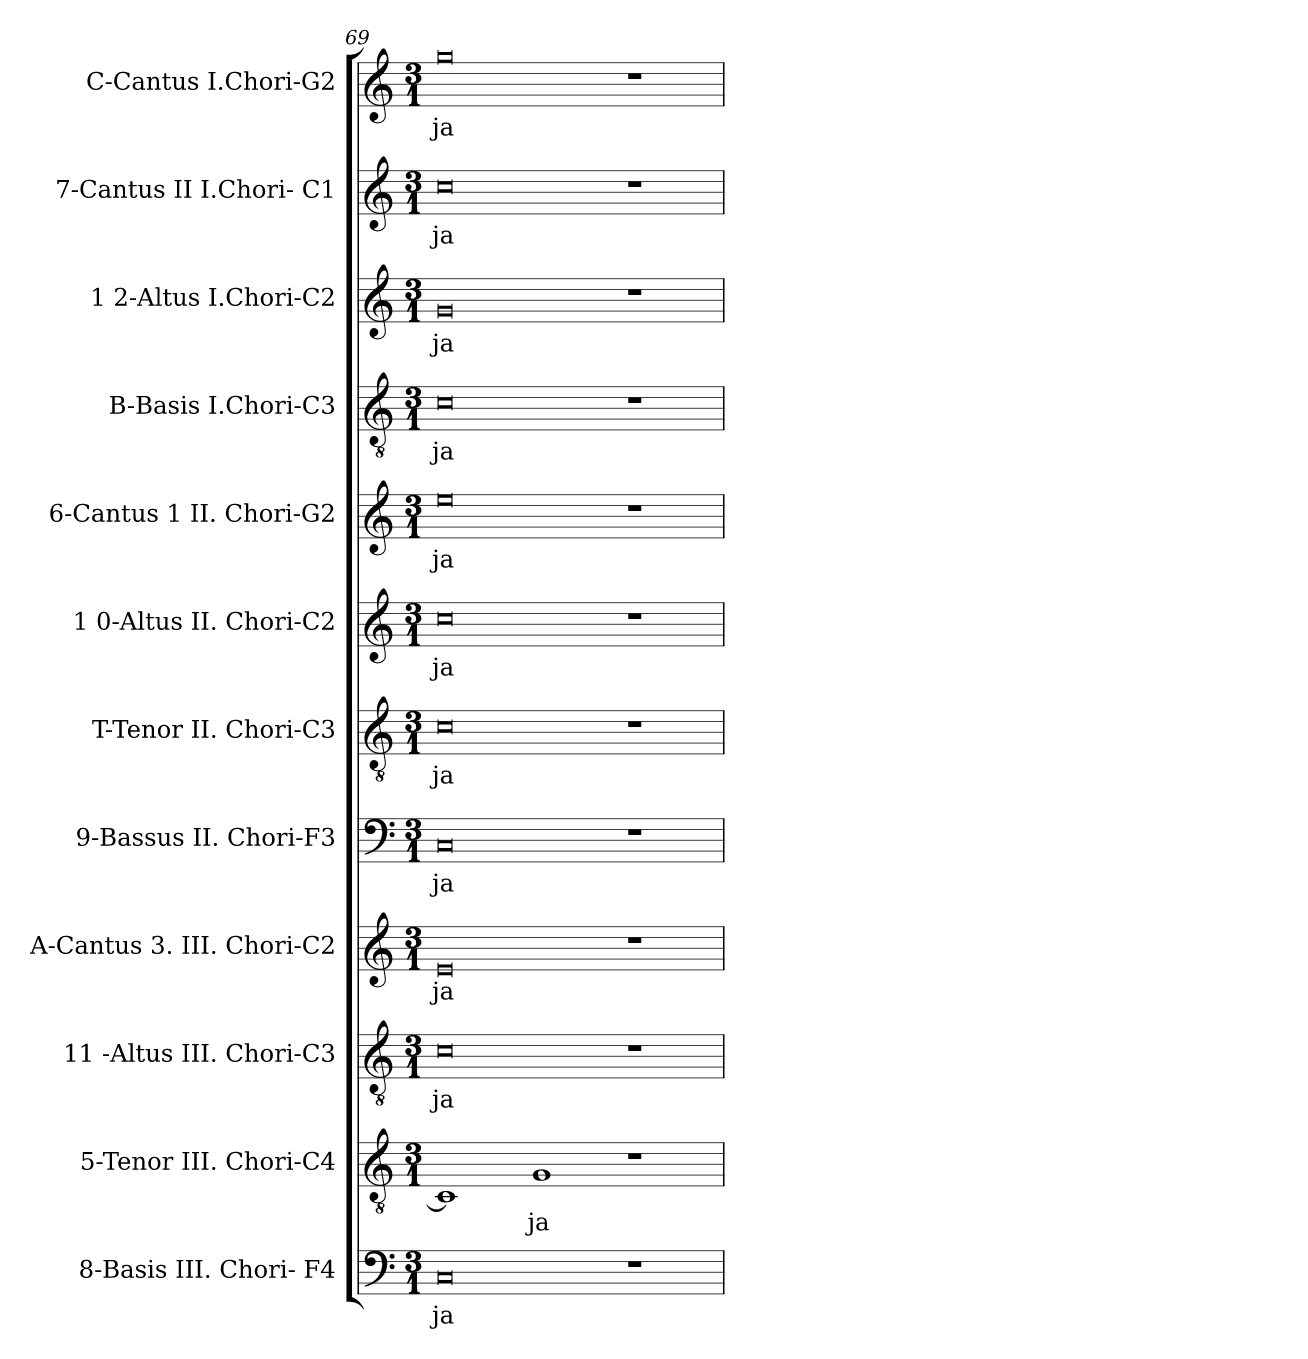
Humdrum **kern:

**kern	**text	**kern	**text	**kern	**text	**kern	**text	**kern	**text	**kern	**text	**kern	**text	**kern	**text	**kern	**text	**kern	**text	**kern	**text	**kern	**text
*part12	*part12	*part11	*part11	*part10	*part10	*part9	*part9	*part8	*part8	*part7	*part7	*part6	*part6	*part5	*part5	*part4	*part4	*part3	*part3	*part2	*part2	*part1	*part1
*staff12	*staff12	*staff11	*staff11	*staff10	*staff10	*staff9	*staff9	*staff8	*staff8	*staff7	*staff7	*staff6	*staff6	*staff5	*staff5	*staff4	*staff4	*staff3	*staff3	*staff2	*staff2	*staff1	*staff1
*I"8-Basis  III. Chori- F4	*	*I"5-Tenor  III. Chori-C4	*	*I"11 -Altus  III. Chori-C3	*	*I"A-Cantus 3.  III. Chori-C2	*	*I"9-Bassus  II. Chori-F3	*	*I"T-Tenor  II. Chori-C3	*	*I"1 0-Altus  II. Chori-C2	*	*I"6-Cantus 1  II. Chori-G2	*	*I"B-Basis  I.Chori-C3	*	*I"1 2-Altus  I.Chori-C2	*	*I"7-Cantus II  I.Chori- C1	*	*I"C-Cantus  I.Chori-G2	*
*	*	*	*	*	*	*I'A	*	*	*	*I'T	*	*	*	*	*	*I'B	*	*	*	*	*	*I'C	*
*clefF4	*	*clefGv2	*	*clefGv2	*	*clefG2	*	*clefF4	*	*clefGv2	*	*clefG2	*	*clefG2	*	*clefGv2	*	*clefG2	*	*clefG2	*	*clefG2	*
*k[]	*	*k[]	*	*k[]	*	*k[]	*	*k[]	*	*k[]	*	*k[]	*	*k[]	*	*k[]	*	*k[]	*	*k[]	*	*k[]	*
*C:	*	*C:	*	*C:	*	*C:	*	*C:	*	*C:	*	*C:	*	*C:	*	*C:	*	*C:	*	*C:	*	*C:	*
*M3/1	*	*M3/1	*	*M3/1	*	*M3/1	*	*M3/1	*	*M3/1	*	*M3/1	*	*M3/1	*	*M3/1	*	*M3/1	*	*M3/1	*	*M3/1	*
=69	=69	=69	=69	=69	=69	=69	=69	=69	=69	=69	=69	=69	=69	=69	=69	=69	=69	=69	=69	=69	=69	=69	=69
!	!LO:LY:b:cj	!	!LO:LY:b:cj	!	!LO:LY:b:cj	!	!LO:LY:b:cj	!	!LO:LY:b:cj	!	!LO:LY:b:cj	!	!LO:LY:b:cj	!	!LO:LY:b:cj	!	!LO:LY:b:cj	!	!LO:LY:b:cj	!	!LO:LY:b:cj	!	!LO:LY:b:cj
0C	-ja	1C]	--	0c	-ja	0e	-ja	0C	-ja	0c	-ja	0cc	-ja	0ee	-ja	0c	-ja	0g	-ja	0cc	-ja	0gg	-ja
!	!	!	!LO:LY:b:cj	!	!	!	!	!	!	!	!	!	!	!	!	!	!	!	!	!	!	!	!
.	.	1G	-ja	.	.	.	.	.	.	.	.	.	.	.	.	.	.	.	.	.	.	.	.
1r	.	1r	.	1r	.	1r	.	1r	.	1r	.	1r	.	1r	.	1r	.	1r	.	1r	.	1r	.
=	=	=	=	=	=	=	=	=	=	=	=	=	=	=	=	=	=	=	=	=	=	=	=
*-	*-	*-	*-	*-	*-	*-	*-	*-	*-	*-	*-	*-	*-	*-	*-	*-	*-	*-	*-	*-	*-	*-	*-
